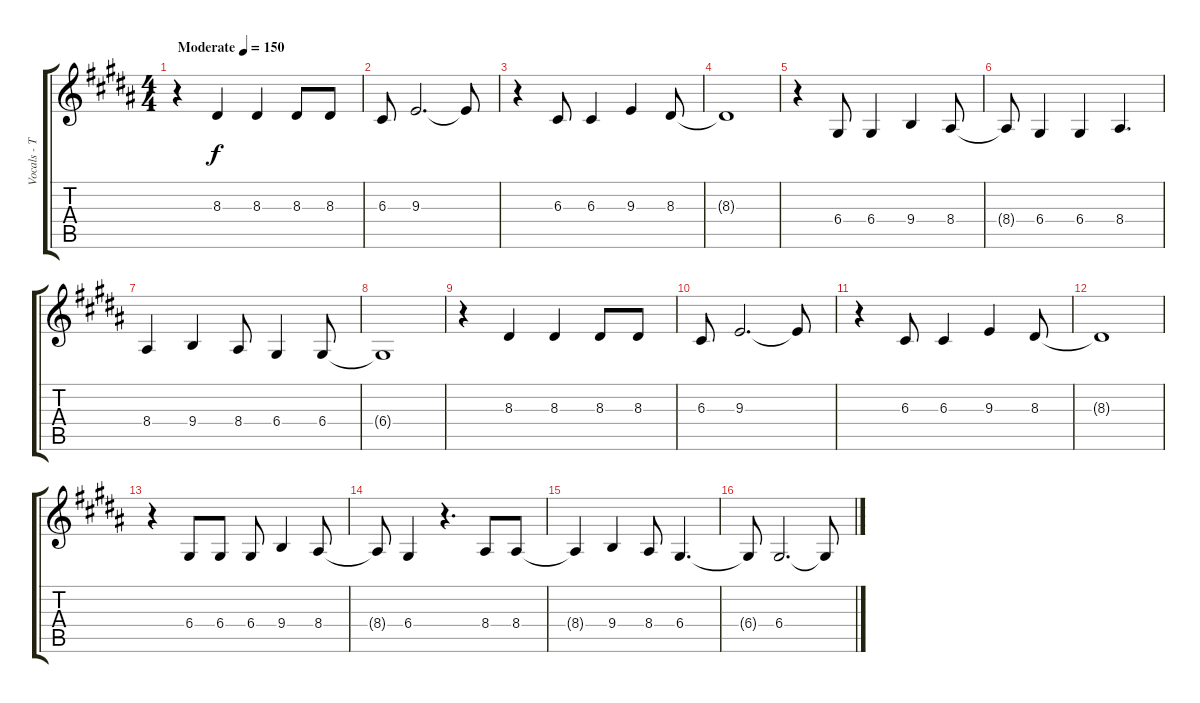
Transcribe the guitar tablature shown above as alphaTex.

\track ("Vocals - Tim" "Vocals - T") {instrument altosax}
\staff {score tabs}
\tuning (E4 B3 G3 D3 A2 E2) {hide}
\ts (4 4)
\tempo (150 "Moderate")
\clef g2
\ks b
r.4{dy f instrument altosax} 8.3.4 8.3.4 8.3.8 8.3.8 |
6.3.8 9.3.2{d} 9.3{t}.8 |
r.4 6.3.8 6.3.4 9.3.4 8.3.8 |
8.3{t}.1 |
r.4 6.4.8 6.4.4 9.4.4 8.4.8 |
8.4{t}.8 6.4.4 6.4.4 8.4.4{d} |
8.4.4 9.4.4 8.4.8 6.4.4 6.4.8 |
6.4{t}.1 |
r.4 8.3.4 8.3.4 8.3.8 8.3.8 |
6.3.8 9.3.2{d} 9.3{t}.8 |
r.4 6.3.8 6.3.4 9.3.4 8.3.8 |
8.3{t}.1 |
r.4 6.4.8 6.4.8 6.4.8 9.4.4 8.4.8 |
8.4{t}.8 6.4.4 r.4{d} 8.4.8 8.4.8 |
8.4{t}.4 9.4.4 8.4.8 6.4.4{d} |
6.4{t}.8 6.4.2{d} 6.4{t}.8
